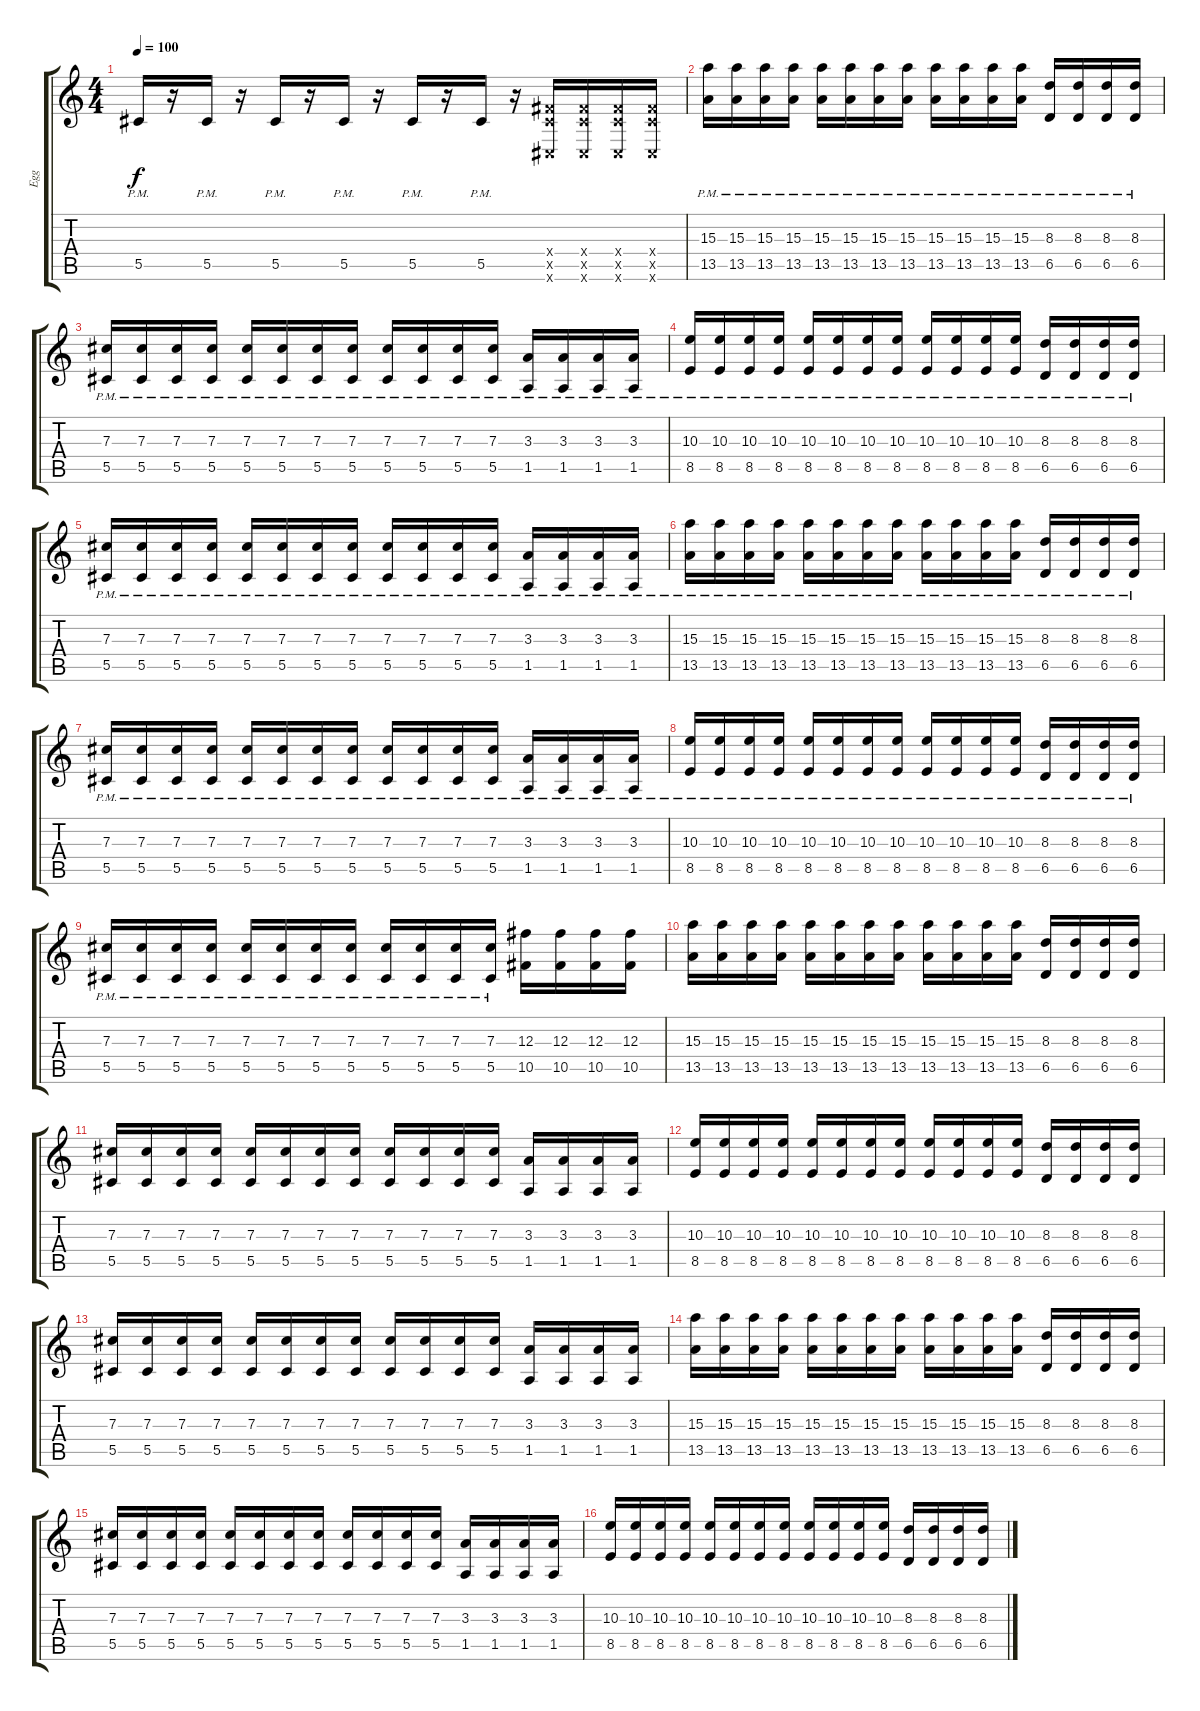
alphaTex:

\track ("Egg" "Egg") {instrument electricguitarclean}
\staff {score tabs}
\tuning (Eb4 Bb3 Gb3 Db3 Ab2 Db2) {hide}
\ts (4 4)
\tempo 100
\clef g2
\ks c
5.5{pm}.16{dy f} r.16 5.5{pm}.16 r.16 5.5{pm}.16 r.16 5.5{pm}.16 r.16 5.5{pm}.16 r.16 5.5{pm}.16 r.16 (0.4{x} 10.5{x} 0.6{x}).16 (0.4{x} 10.5{x} 0.6{x}).16 (0.4{x} 10.5{x} 0.6{x}).16 (0.4{x} 10.5{x} 0.6{x}).16 |
(15.3{pm} 13.5{pm}).16 (15.3{pm} 13.5{pm}).16 (15.3{pm} 13.5{pm}).16 (15.3{pm} 13.5{pm}).16 (15.3{pm} 13.5{pm}).16 (15.3{pm} 13.5{pm}).16 (15.3{pm} 13.5{pm}).16 (15.3{pm} 13.5{pm}).16 (15.3{pm} 13.5{pm}).16 (15.3{pm} 13.5{pm}).16 (15.3{pm} 13.5{pm}).16 (15.3{pm} 13.5{pm}).16 (8.3{pm} 6.5{pm}).16 (8.3{pm} 6.5{pm}).16 (8.3{pm} 6.5{pm}).16 (8.3{pm} 6.5{pm}).16 |
(7.3{pm} 5.5{pm}).16 (7.3{pm} 5.5{pm}).16 (7.3{pm} 5.5{pm}).16 (7.3{pm} 5.5{pm}).16 (7.3{pm} 5.5{pm}).16 (7.3{pm} 5.5{pm}).16 (7.3{pm} 5.5{pm}).16 (7.3{pm} 5.5{pm}).16 (7.3{pm} 5.5{pm}).16 (7.3{pm} 5.5{pm}).16 (7.3{pm} 5.5{pm}).16 (7.3{pm} 5.5{pm}).16 (3.3{pm} 1.5{pm}).16 (3.3{pm} 1.5{pm}).16 (3.3{pm} 1.5{pm}).16 (3.3{pm} 1.5{pm}).16 |
(10.3{pm} 8.5{pm}).16 (10.3{pm} 8.5{pm}).16 (10.3{pm} 8.5{pm}).16 (10.3{pm} 8.5{pm}).16 (10.3{pm} 8.5{pm}).16 (10.3{pm} 8.5{pm}).16 (10.3{pm} 8.5{pm}).16 (10.3{pm} 8.5{pm}).16 (10.3{pm} 8.5{pm}).16 (10.3{pm} 8.5{pm}).16 (10.3{pm} 8.5{pm}).16 (10.3{pm} 8.5{pm}).16 (8.3{pm} 6.5{pm}).16 (8.3{pm} 6.5{pm}).16 (8.3{pm} 6.5{pm}).16 (8.3{pm} 6.5{pm}).16 |
(7.3{pm} 5.5{pm}).16 (7.3{pm} 5.5{pm}).16 (7.3{pm} 5.5{pm}).16 (7.3{pm} 5.5{pm}).16 (7.3{pm} 5.5{pm}).16 (7.3{pm} 5.5{pm}).16 (7.3{pm} 5.5{pm}).16 (7.3{pm} 5.5{pm}).16 (7.3{pm} 5.5{pm}).16 (7.3{pm} 5.5{pm}).16 (7.3{pm} 5.5{pm}).16 (7.3{pm} 5.5{pm}).16 (3.3{pm} 1.5{pm}).16 (3.3{pm} 1.5{pm}).16 (3.3{pm} 1.5{pm}).16 (3.3{pm} 1.5{pm}).16 |
(15.3{pm} 13.5{pm}).16 (15.3{pm} 13.5{pm}).16 (15.3{pm} 13.5{pm}).16 (15.3{pm} 13.5{pm}).16 (15.3{pm} 13.5{pm}).16 (15.3{pm} 13.5{pm}).16 (15.3{pm} 13.5{pm}).16 (15.3{pm} 13.5{pm}).16 (15.3{pm} 13.5{pm}).16 (15.3{pm} 13.5{pm}).16 (15.3{pm} 13.5{pm}).16 (15.3{pm} 13.5{pm}).16 (8.3{pm} 6.5{pm}).16 (8.3{pm} 6.5{pm}).16 (8.3{pm} 6.5{pm}).16 (8.3{pm} 6.5{pm}).16 |
(7.3{pm} 5.5{pm}).16 (7.3{pm} 5.5{pm}).16 (7.3{pm} 5.5{pm}).16 (7.3{pm} 5.5{pm}).16 (7.3{pm} 5.5{pm}).16 (7.3{pm} 5.5{pm}).16 (7.3{pm} 5.5{pm}).16 (7.3{pm} 5.5{pm}).16 (7.3{pm} 5.5{pm}).16 (7.3{pm} 5.5{pm}).16 (7.3{pm} 5.5{pm}).16 (7.3{pm} 5.5{pm}).16 (3.3{pm} 1.5{pm}).16 (3.3{pm} 1.5{pm}).16 (3.3{pm} 1.5{pm}).16 (3.3{pm} 1.5{pm}).16 |
(10.3{pm} 8.5{pm}).16 (10.3{pm} 8.5{pm}).16 (10.3{pm} 8.5{pm}).16 (10.3{pm} 8.5{pm}).16 (10.3{pm} 8.5{pm}).16 (10.3{pm} 8.5{pm}).16 (10.3{pm} 8.5{pm}).16 (10.3{pm} 8.5{pm}).16 (10.3{pm} 8.5{pm}).16 (10.3{pm} 8.5{pm}).16 (10.3{pm} 8.5{pm}).16 (10.3{pm} 8.5{pm}).16 (8.3{pm} 6.5{pm}).16 (8.3{pm} 6.5{pm}).16 (8.3{pm} 6.5{pm}).16 (8.3{pm} 6.5{pm}).16 |
(7.3{pm} 5.5{pm}).16 (7.3{pm} 5.5{pm}).16 (7.3{pm} 5.5{pm}).16 (7.3{pm} 5.5{pm}).16 (7.3{pm} 5.5{pm}).16 (7.3{pm} 5.5{pm}).16 (7.3{pm} 5.5{pm}).16 (7.3{pm} 5.5{pm}).16 (7.3{pm} 5.5{pm}).16 (7.3{pm} 5.5{pm}).16 (7.3{pm} 5.5{pm}).16 (7.3{pm} 5.5{pm}).16 (12.3 10.5).16 (12.3 10.5).16 (12.3 10.5).16 (12.3 10.5).16 |
(15.3 13.5).16 (15.3 13.5).16 (15.3 13.5).16 (15.3 13.5).16 (15.3 13.5).16 (15.3 13.5).16 (15.3 13.5).16 (15.3 13.5).16 (15.3 13.5).16 (15.3 13.5).16 (15.3 13.5).16 (15.3 13.5).16 (8.3 6.5).16 (8.3 6.5).16 (8.3 6.5).16 (8.3 6.5).16 |
(7.3 5.5).16 (7.3 5.5).16 (7.3 5.5).16 (7.3 5.5).16 (7.3 5.5).16 (7.3 5.5).16 (7.3 5.5).16 (7.3 5.5).16 (7.3 5.5).16 (7.3 5.5).16 (7.3 5.5).16 (7.3 5.5).16 (3.3 1.5).16 (3.3 1.5).16 (3.3 1.5).16 (3.3 1.5).16 |
(10.3 8.5).16 (10.3 8.5).16 (10.3 8.5).16 (10.3 8.5).16 (10.3 8.5).16 (10.3 8.5).16 (10.3 8.5).16 (10.3 8.5).16 (10.3 8.5).16 (10.3 8.5).16 (10.3 8.5).16 (10.3 8.5).16 (8.3 6.5).16 (8.3 6.5).16 (8.3 6.5).16 (8.3 6.5).16 |
(7.3 5.5).16 (7.3 5.5).16 (7.3 5.5).16 (7.3 5.5).16 (7.3 5.5).16 (7.3 5.5).16 (7.3 5.5).16 (7.3 5.5).16 (7.3 5.5).16 (7.3 5.5).16 (7.3 5.5).16 (7.3 5.5).16 (3.3 1.5).16 (3.3 1.5).16 (3.3 1.5).16 (3.3 1.5).16 |
(15.3 13.5).16 (15.3 13.5).16 (15.3 13.5).16 (15.3 13.5).16 (15.3 13.5).16 (15.3 13.5).16 (15.3 13.5).16 (15.3 13.5).16 (15.3 13.5).16 (15.3 13.5).16 (15.3 13.5).16 (15.3 13.5).16 (8.3 6.5).16 (8.3 6.5).16 (8.3 6.5).16 (8.3 6.5).16 |
(7.3 5.5).16 (7.3 5.5).16 (7.3 5.5).16 (7.3 5.5).16 (7.3 5.5).16 (7.3 5.5).16 (7.3 5.5).16 (7.3 5.5).16 (7.3 5.5).16 (7.3 5.5).16 (7.3 5.5).16 (7.3 5.5).16 (3.3 1.5).16 (3.3 1.5).16 (3.3 1.5).16 (3.3 1.5).16 |
(10.3 8.5).16 (10.3 8.5).16 (10.3 8.5).16 (10.3 8.5).16 (10.3 8.5).16 (10.3 8.5).16 (10.3 8.5).16 (10.3 8.5).16 (10.3 8.5).16 (10.3 8.5).16 (10.3 8.5).16 (10.3 8.5).16 (8.3 6.5).16 (8.3 6.5).16 (8.3 6.5).16 (8.3 6.5).16
